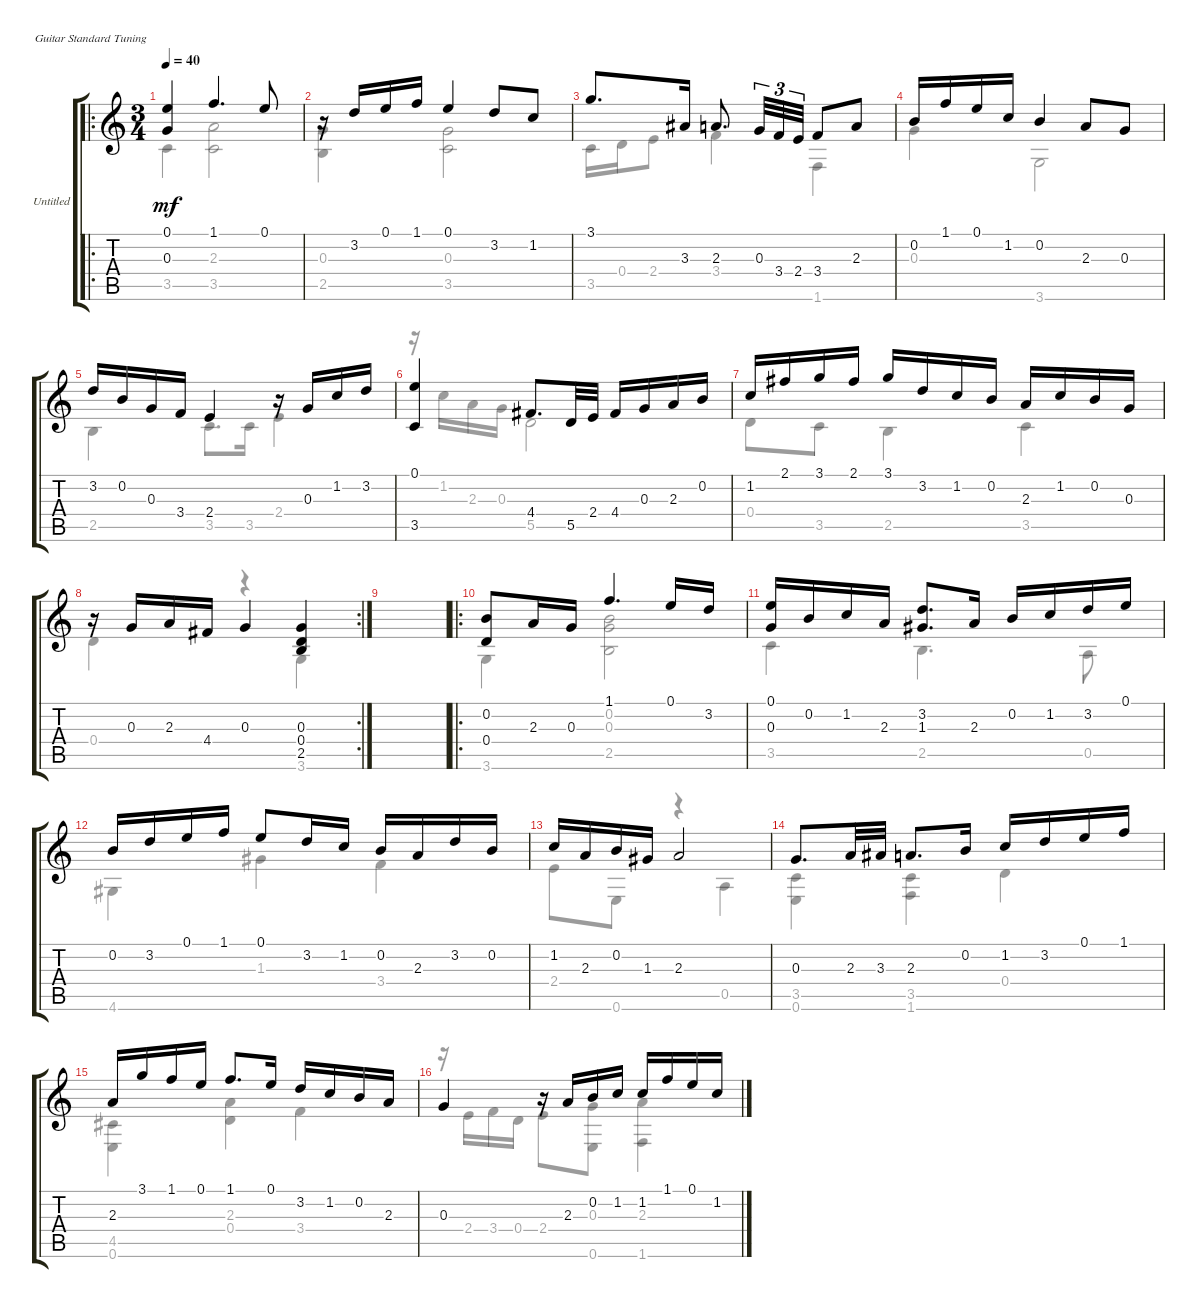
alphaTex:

\bracketExtendMode groupsimilarinstruments
\firstSystemTrackNameOrientation horizontal
\otherSystemsTrackNameOrientation horizontal
\track ("Untitled" "Untitled") {instrument acousticguitarnylon}
\staff {score tabs}
\tuning (E4 B3 G3 D3 A2 E2)
\voice
\ro
\ts (3 4)
\tempo 40
\clef g2
\ks c
(0.1 0.3).4{dy mf instrument acousticguitarnylon} 1.1.4{d} 0.1.8 |
r.16 3.2.16 0.1.16 1.1.16 0.1.4 3.2.8 1.2.8 |
3.1.8{d} 3.3.16 2.3.8{d} 0.3.32{tu (3 2)} 3.4.32{tu (3 2)} 2.4.32{tu (3 2)} 3.4.8 2.3.8 |
0.2.16 1.1.16 0.1.16 1.2.16 0.2.4 2.3.8 0.3.8 |
3.2.16 0.2.16 0.3.16 3.4.16 2.4.4 r.16 0.3.16 1.2.16 3.2.16 |
(0.1 3.5).4 4.4.8{d} 5.5.32 2.4.32 4.4.16 0.3.16 2.3.16 0.2.16 |
1.2.16 2.1.16 3.1.16 2.1.16 3.1.16 3.2.16 1.2.16 0.2.16 2.3.16 1.2.16 0.2.16 0.3.16 |
\rc 2
r.16 0.3.16 2.3.16 4.4.16 0.3.4 (0.3 0.4 2.5).4 |
|
\ro
(0.2 0.4).8 2.3.16 0.3.16 1.1.4{d} 0.1.16 3.2.16 |
(0.1 0.3).16 0.2.16 1.2.16 2.3.16 (3.2 1.3).8{d} 2.3.16 0.2.16 1.2.16 3.2.16 0.1.16 |
0.2.16 3.2.16 0.1.16 1.1.16 0.1.8 3.2.16 1.2.16 0.2.16 2.3.16 3.2.16 0.2.16 |
1.2.16 2.3.16 0.2.16 1.3.16 2.3.2 |
0.3.8{d} 2.3.32 3.3.32 2.3.8{d} 0.2.16 1.2.16 3.2.16 0.1.16 1.1.16 |
2.3.16 3.1.16 1.1.16 0.1.16 1.1.8{d} 0.1.16 3.2.16 1.2.16 0.2.16 2.3.16 |
0.3.4 r.16 2.3.16 0.2.16 1.2.16 1.2.16 1.1.16 0.1.16 1.2.16
\voice
\clef g2
\ottava regular
\simile none
\ks c
3.5.4{dy mf} (2.3 3.5).2 |
(0.3 2.5).4 (0.3 3.5).2 |
3.5.16 0.4.16 2.4.8 3.4.4 1.6.4 |
0.3.4 3.6.2 |
2.5.4 3.5.8{d} 3.5.16 2.4.4 |
r.16 1.2.16 2.3.16 0.3.16 5.5.2 |
0.4.8 3.5.8 2.5.4 3.5.4 |
0.4.4 r.4 3.6.4 |
|
3.6.4 (0.2 0.3 2.5).2 |
3.5.4 2.5.4{d} 0.5.8 |
4.6.4 1.3.4 3.4.4 |
2.4.8 0.6.8 r.4 0.5.4 |
(3.5 0.6).4 (3.5 1.6).4 0.4.4 |
(4.5 0.6).4 (2.3 0.4).4 3.4.4 |
r.16 2.4.16 3.4.16 0.4.16 2.4.8 (0.3 0.6).8 (2.3 1.6).4
